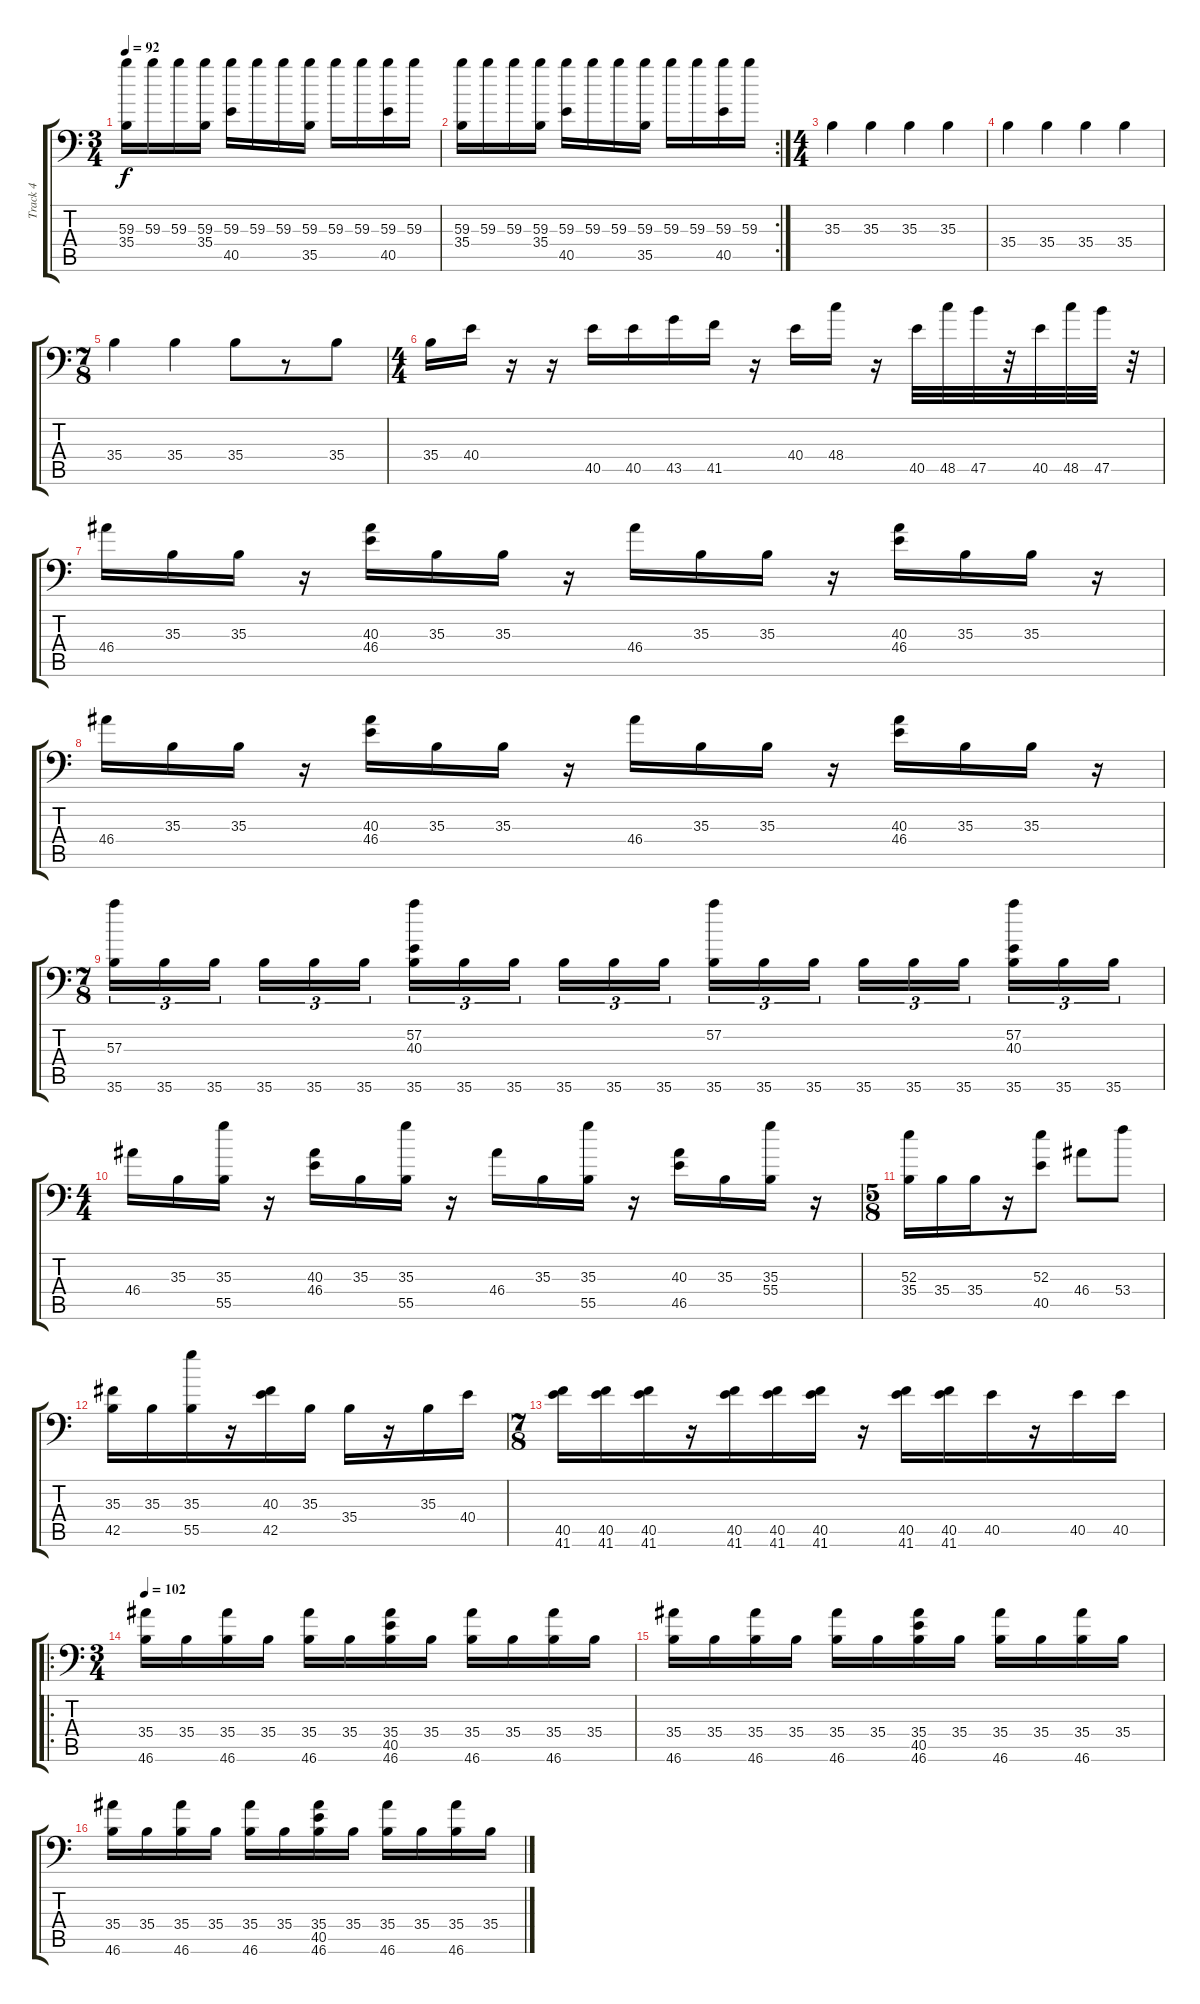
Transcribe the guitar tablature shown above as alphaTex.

\track ("Track 4" "Track 4") {instrument acousticgrandpiano}
\staff {score tabs}
\tuning (C-1 C-1 C-1 C-1 C-1 C-1) {hide}
\ts (3 4)
\tempo 92
\clef f4
\ks c
(59.3 35.4).16{dy f} 59.3.16 59.3.16 (59.3 35.4).16 (59.3 40.5).16 59.3.16 59.3.16 (59.3 35.5).16 59.3.16 59.3.16 (59.3 40.5).16 59.3.16 |
\rc 2
(59.3 35.4).16 59.3.16 59.3.16 (59.3 35.4).16 (59.3 40.5).16 59.3.16 59.3.16 (59.3 35.5).16 59.3.16 59.3.16 (59.3 40.5).16 59.3.16 |
\ts (4 4)
35.3.4 35.3.4 35.3.4 35.3.4 |
35.4.4 35.4.4 35.4.4 35.4.4 |
\ts (7 8)
35.4.4 35.4.4 35.4.8 r.8 35.4.8 |
\ts (4 4)
35.4.16 40.4.16 r.16 r.16 40.5.16 40.5.16 43.5.16 41.5.16 r.16 40.4.16 48.4.16 r.16 40.5.32 48.5.32 47.5.32 r.32 40.5.32 48.5.32 47.5.32 r.32 |
46.4.16 35.3.16 35.3.16 r.16 (40.3 46.4).16 35.3.16 35.3.16 r.16 46.4.16 35.3.16 35.3.16 r.16 (40.3 46.4).16 35.3.16 35.3.16 r.16 |
46.4.16 35.3.16 35.3.16 r.16 (40.3 46.4).16 35.3.16 35.3.16 r.16 46.4.16 35.3.16 35.3.16 r.16 (40.3 46.4).16 35.3.16 35.3.16 r.16 |
\ts (7 8)
(57.3 35.6).16{tu (3 2)} 35.6.16{tu (3 2)} 35.6.16{tu (3 2)} 35.6.16{tu (3 2)} 35.6.16{tu (3 2)} 35.6.16{tu (3 2)} (57.2 40.3 35.6).16{tu (3 2)} 35.6.16{tu (3 2)} 35.6.16{tu (3 2)} 35.6.16{tu (3 2)} 35.6.16{tu (3 2)} 35.6.16{tu (3 2)} (57.2 35.6).16{tu (3 2)} 35.6.16{tu (3 2)} 35.6.16{tu (3 2)} 35.6.16{tu (3 2)} 35.6.16{tu (3 2)} 35.6.16{tu (3 2)} (57.2 40.3 35.6).16{tu (3 2)} 35.6.16{tu (3 2)} 35.6.16{tu (3 2)} |
\ts (4 4)
46.4.16 35.3.16 (35.3 55.5).16 r.16 (40.3 46.4).16 35.3.16 (35.3 55.5).16 r.16 46.4.16 35.3.16 (35.3 55.5).16 r.16 (40.3 46.5).16 35.3.16 (35.3 55.4).16 r.16 |
\ts (5 8)
(52.3 35.4).16 35.4.16 35.4.16 r.16 (52.3 40.5).8 46.4.8 53.4.8 |
(35.3 42.5).16 35.3.16 (35.3 55.5).16 r.16 (40.3 42.5).16 35.3.16 35.4.16 r.16 35.3.16 40.4.16 |
\ts (7 8)
(40.5 41.6).16 (40.5 41.6).16 (40.5 41.6).16 r.16 (40.5 41.6).16 (40.5 41.6).16 (40.5 41.6).16 r.16 (40.5 41.6).16 (40.5 41.6).16 40.5.16 r.16 40.5.16 40.5.16 |
\ro
\ts (3 4)
\tempo 102
(35.4 46.6).16 35.4.16 (35.4 46.6).16 35.4.16 (35.4 46.6).16 35.4.16 (35.4 40.5 46.6).16 35.4.16 (35.4 46.6).16 35.4.16 (35.4 46.6).16 35.4.16 |
(35.4 46.6).16 35.4.16 (35.4 46.6).16 35.4.16 (35.4 46.6).16 35.4.16 (35.4 40.5 46.6).16 35.4.16 (35.4 46.6).16 35.4.16 (35.4 46.6).16 35.4.16 |
(35.4 46.6).16 35.4.16 (35.4 46.6).16 35.4.16 (35.4 46.6).16 35.4.16 (35.4 40.5 46.6).16 35.4.16 (35.4 46.6).16 35.4.16 (35.4 46.6).16 35.4.16
